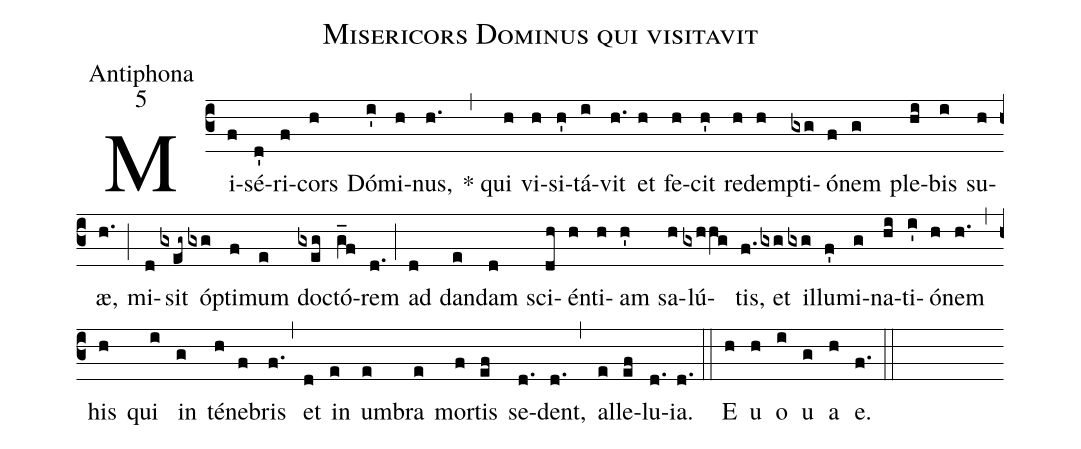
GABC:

name:Misericors Dominus qui visitavit;
office-part:Antiphona;
mode:5;
%%
(c3)Mi(f)sé(d')ri(f)cors(h) Dó(i')mi(h)nus,(h.) (,) *
qui(h) vi(h)si(h')tá(i)vit(h.) et(h) fe(h)cit(h') re(h)dem(h)pti(gxg)ó(f)nem(g) ple(hi)bis(i) su(h)æ,(h.) (;)
mi(d)sit(gxeg~) óp(gxg)ti(f)mum(e) doc(gxeg)tó(g_f)rem(d.) (;) ad(d) dan(e)dam(d) sci(dh)én(h)ti(h)am(h') sa(h)lú(gxhhg)tis,(f.) et(gxg) il(gxg)lu(f')mi(g)na(hi)ti(i')ó(h)nem(h.) (,)
his(h) qui(i) in(g) té(h)ne(f)bris(f.) (,)
et(d) in(e) um(e)bra(e) mor(f)tis(ef) se(d.)dent,(d.) (,)
al(e)le(ef)lu(d.)ia.(d.) (::)
E(h) u(h) o(i) u(g) a(h) e.(f.) (::)
